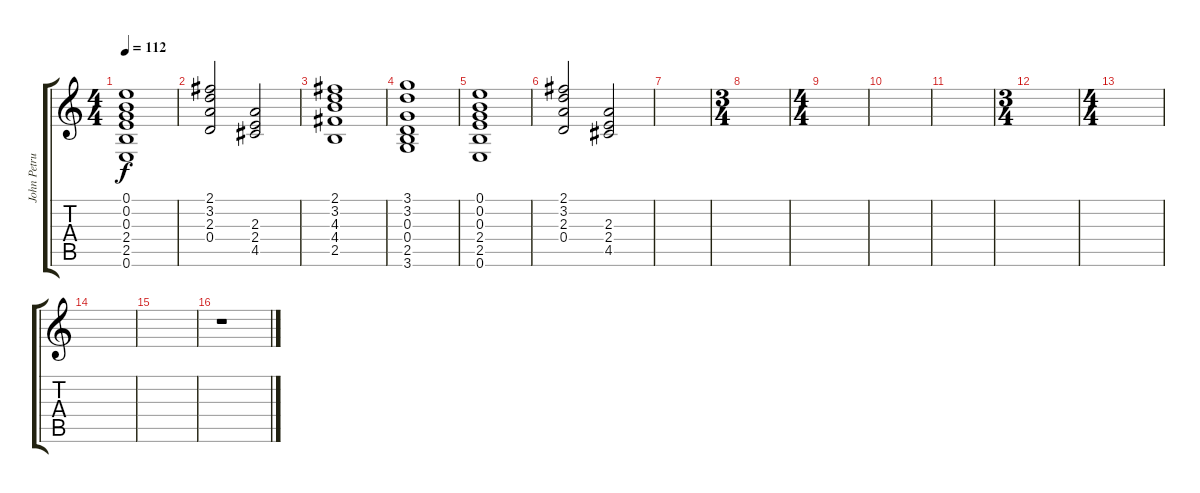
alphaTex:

\track ("John Petrucci2" "John Petru") {instrument distortionguitar}
\staff {score tabs}
\tuning (E4 B3 G3 D3 A2 E2) {hide}
\ts (4 4)
\tempo 112
\clef g2
\ks c
(0.1 0.2 0.3 2.4 2.5 0.6).1{dy f} |
(2.1 3.2 2.3 0.4).2 (2.3 2.4 4.5).2 |
(2.1 3.2 4.3 4.4 2.5).1 |
(3.1 3.2 0.3 0.4 2.5 3.6).1 |
(0.1 0.2 0.3 2.4 2.5 0.6).1 |
(2.1 3.2 2.3 0.4).2 (2.3 2.4 4.5).2 |
|
\ts (3 4)
|
\ts (4 4)
|
|
|
\ts (3 4)
|
\ts (4 4)
|
|
|
r.1
